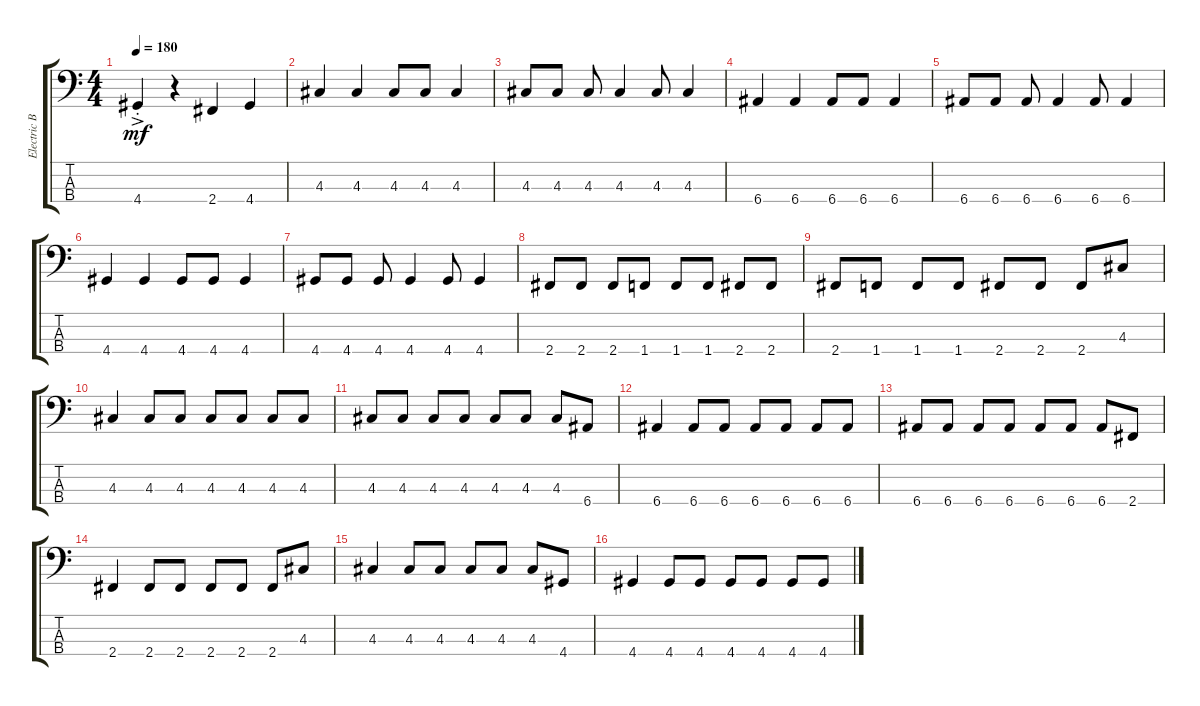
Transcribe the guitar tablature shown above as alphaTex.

\track ("Electric Bass" "Electric B") {instrument electricbassfinger}
\staff {score tabs}
\tuning (G2 D2 A1 E1) {hide}
\ts (4 4)
\tempo 180
\clef f4
\ks c
4.4{ac st}.4{dy mf} r.4 2.4.4 4.4.4 |
4.3.4 4.3.4 4.3.8 4.3.8 4.3.4 |
4.3.8 4.3.8 4.3.8 4.3.4 4.3.8 4.3.4 |
6.4.4 6.4.4 6.4.8 6.4.8 6.4.4 |
6.4.8 6.4.8 6.4.8 6.4.4 6.4.8 6.4.4 |
4.4.4 4.4.4 4.4.8 4.4.8 4.4.4 |
4.4.8 4.4.8 4.4.8 4.4.4 4.4.8 4.4.4 |
2.4.8 2.4.8 2.4.8 1.4.8 1.4.8 1.4.8 2.4.8 2.4.8 |
2.4.8 1.4.8 1.4.8 1.4.8 2.4.8 2.4.8 2.4.8 4.3.8 |
4.3.4 4.3.8 4.3.8 4.3.8 4.3.8 4.3.8 4.3.8 |
4.3.8 4.3.8 4.3.8 4.3.8 4.3.8 4.3.8 4.3.8 6.4.8 |
6.4.4 6.4.8 6.4.8 6.4.8 6.4.8 6.4.8 6.4.8 |
6.4.8 6.4.8 6.4.8 6.4.8 6.4.8 6.4.8 6.4.8 2.4.8 |
2.4.4 2.4.8 2.4.8 2.4.8 2.4.8 2.4.8 4.3.8 |
4.3.4 4.3.8 4.3.8 4.3.8 4.3.8 4.3.8 4.4.8 |
4.4.4 4.4.8 4.4.8 4.4.8 4.4.8 4.4.8 4.4.8
